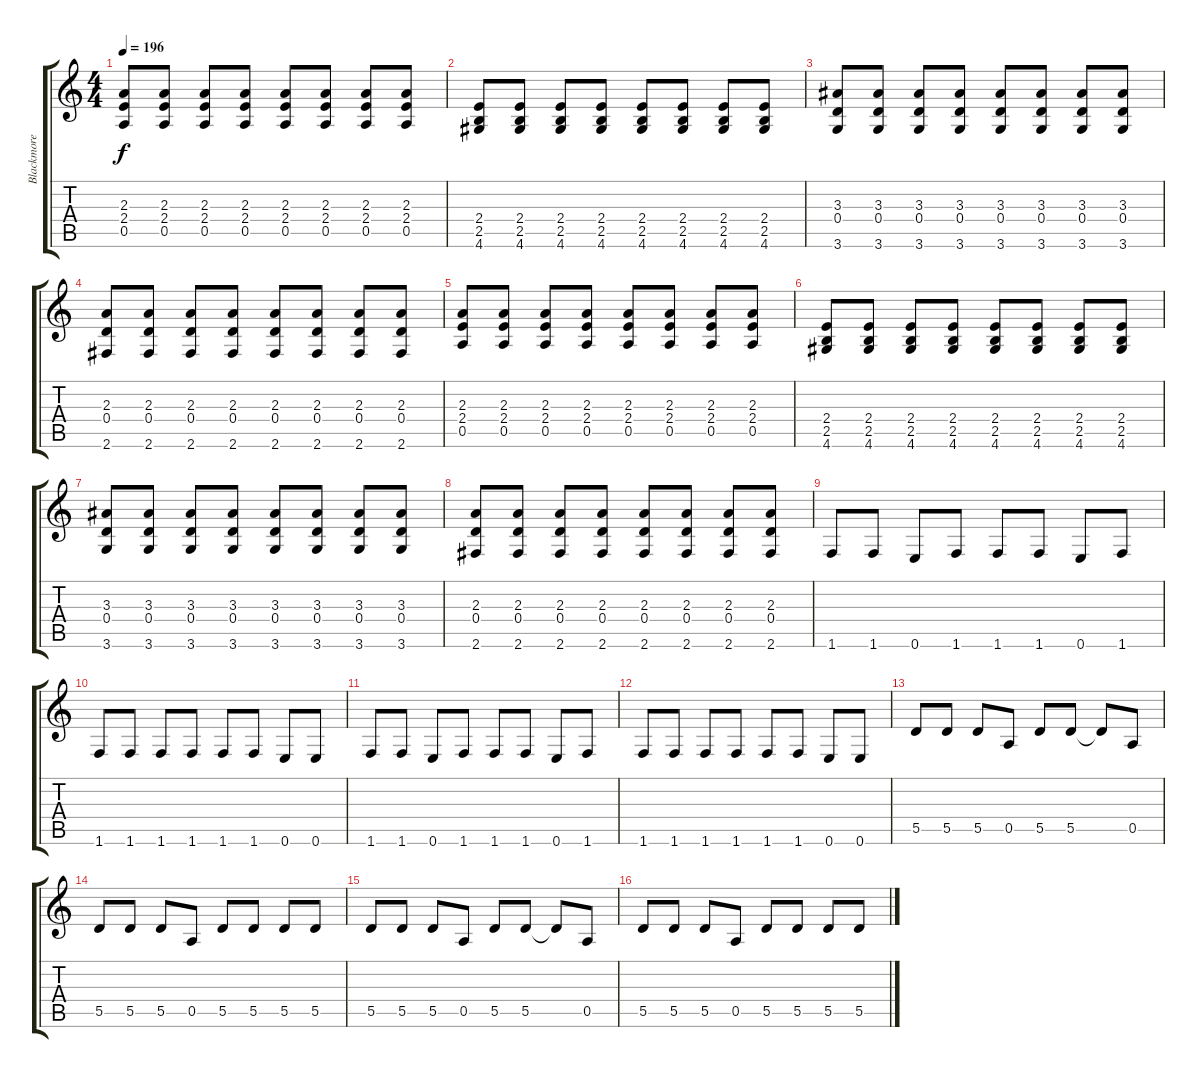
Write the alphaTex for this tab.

\track ("Blackmore" "Blackmore") {instrument overdrivenguitar}
\staff {score tabs}
\tuning (E4 B3 G3 D3 A2 E2) {hide}
\ts (4 4)
\tempo 196
\clef g2
\ks c
(2.3 2.4 0.5).8{dy f} (2.3 2.4 0.5).8 (2.3 2.4 0.5).8 (2.3 2.4 0.5).8 (2.3 2.4 0.5).8 (2.3 2.4 0.5).8 (2.3 2.4 0.5).8 (2.3 2.4 0.5).8 |
(2.4 2.5 4.6).8 (2.4 2.5 4.6).8 (2.4 2.5 4.6).8 (2.4 2.5 4.6).8 (2.4 2.5 4.6).8 (2.4 2.5 4.6).8 (2.4 2.5 4.6).8 (2.4 2.5 4.6).8 |
(3.3 0.4 3.6).8 (3.3 0.4 3.6).8 (3.3 0.4 3.6).8 (3.3 0.4 3.6).8 (3.3 0.4 3.6).8 (3.3 0.4 3.6).8 (3.3 0.4 3.6).8 (3.3 0.4 3.6).8 |
(2.3 0.4 2.6).8 (2.3 0.4 2.6).8 (2.3 0.4 2.6).8 (2.3 0.4 2.6).8 (2.3 0.4 2.6).8 (2.3 0.4 2.6).8 (2.3 0.4 2.6).8 (2.3 0.4 2.6).8 |
(2.3 2.4 0.5).8 (2.3 2.4 0.5).8 (2.3 2.4 0.5).8 (2.3 2.4 0.5).8 (2.3 2.4 0.5).8 (2.3 2.4 0.5).8 (2.3 2.4 0.5).8 (2.3 2.4 0.5).8 |
(2.4 2.5 4.6).8 (2.4 2.5 4.6).8 (2.4 2.5 4.6).8 (2.4 2.5 4.6).8 (2.4 2.5 4.6).8 (2.4 2.5 4.6).8 (2.4 2.5 4.6).8 (2.4 2.5 4.6).8 |
(3.3 0.4 3.6).8 (3.3 0.4 3.6).8 (3.3 0.4 3.6).8 (3.3 0.4 3.6).8 (3.3 0.4 3.6).8 (3.3 0.4 3.6).8 (3.3 0.4 3.6).8 (3.3 0.4 3.6).8 |
(2.3 0.4 2.6).8 (2.3 0.4 2.6).8 (2.3 0.4 2.6).8 (2.3 0.4 2.6).8 (2.3 0.4 2.6).8 (2.3 0.4 2.6).8 (2.3 0.4 2.6).8 (2.3 0.4 2.6).8 |
1.6.8 1.6.8 0.6.8 1.6.8 1.6.8 1.6.8 0.6.8 1.6.8 |
1.6.8 1.6.8 1.6.8 1.6.8 1.6.8 1.6.8 0.6.8 0.6.8 |
1.6.8 1.6.8 0.6.8 1.6.8 1.6.8 1.6.8 0.6.8 1.6.8 |
1.6.8 1.6.8 1.6.8 1.6.8 1.6.8 1.6.8 0.6.8 0.6.8 |
5.5.8 5.5.8 5.5.8 0.5.8 5.5.8 5.5.8 5.5{t}.8 0.5.8 |
5.5.8 5.5.8 5.5.8 0.5.8 5.5.8 5.5.8 5.5.8 5.5.8 |
5.5.8 5.5.8 5.5.8 0.5.8 5.5.8 5.5.8 5.5{t}.8 0.5.8 |
5.5.8 5.5.8 5.5.8 0.5.8 5.5.8 5.5.8 5.5.8 5.5.8
